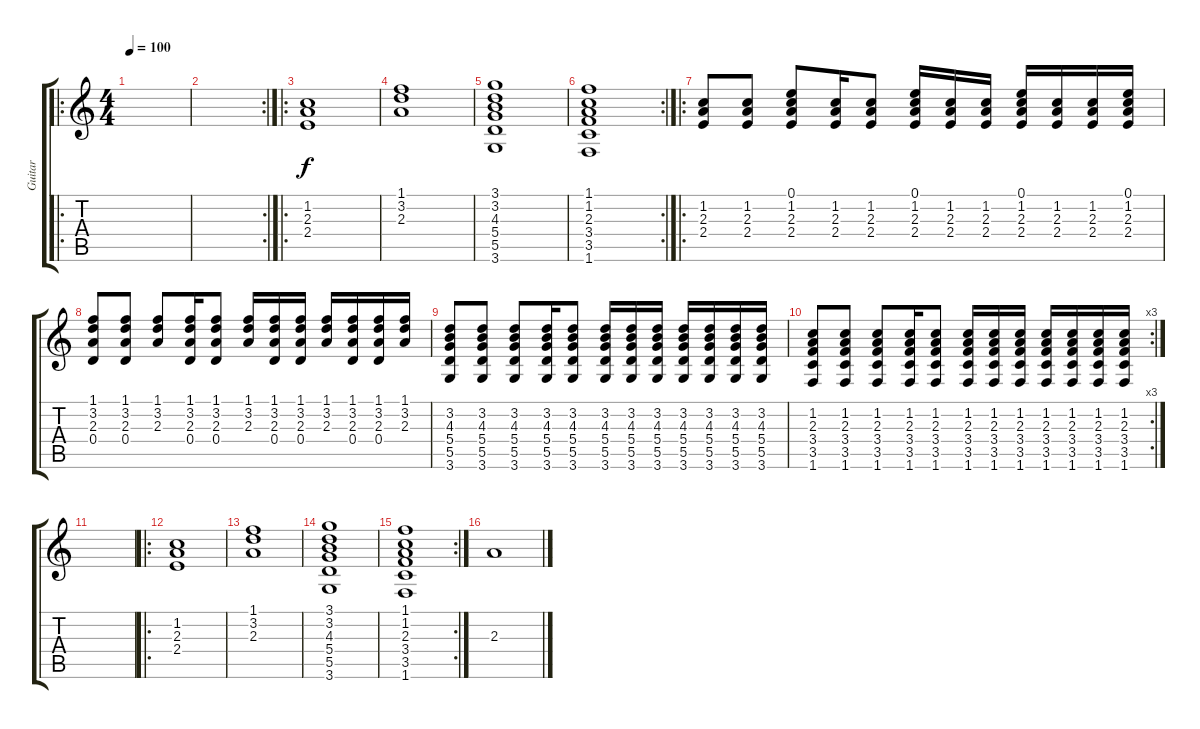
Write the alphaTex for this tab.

\track ("Guitar" "Guitar") {instrument acousticguitarsteel}
\staff {score tabs}
\tuning (E4 B3 G3 D3 A2 E2) {hide}
\ro
\ts (4 4)
\tempo 100
\clef g2
\ks c
|
\rc 2
|
\ro
(1.2 2.3 2.4).1 |
(1.1 3.2 2.3).1 |
(3.1 3.2 4.3 5.4 5.5 3.6).1 |
\rc 2
(1.1 1.2 2.3 3.4 3.5 1.6).1 |
\ro
(1.2 2.3 2.4).8 (1.2 2.3 2.4).8 (0.1 1.2 2.3 2.4).8 (1.2 2.3 2.4).16 (1.2 2.3 2.4).8 (0.1 1.2 2.3 2.4).16 (1.2 2.3 2.4).16 (1.2 2.3 2.4).16 (0.1 1.2 2.3 2.4).16 (1.2 2.3 2.4).16 (1.2 2.3 2.4).16 (0.1 1.2 2.3 2.4).16 |
(1.1 3.2 2.3 0.4).8 (1.1 3.2 2.3 0.4).8 (1.1 3.2 2.3).8 (1.1 3.2 2.3 0.4).16 (1.1 3.2 2.3 0.4).8 (1.1 3.2 2.3).16 (1.1 3.2 2.3 0.4).16 (1.1 3.2 2.3 0.4).16 (1.1 3.2 2.3).16 (1.1 3.2 2.3 0.4).16 (1.1 3.2 2.3 0.4).16 (1.1 3.2 2.3).16 |
(3.2 4.3 5.4 5.5 3.6).8 (3.2 4.3 5.4 5.5 3.6).8 (3.2 4.3 5.4 5.5 3.6).8 (3.2 4.3 5.4 5.5 3.6).16 (3.2 4.3 5.4 5.5 3.6).8 (3.2 4.3 5.4 5.5 3.6).16 (3.2 4.3 5.4 5.5 3.6).16 (3.2 4.3 5.4 5.5 3.6).16 (3.2 4.3 5.4 5.5 3.6).16 (3.2 4.3 5.4 5.5 3.6).16 (3.2 4.3 5.4 5.5 3.6).16 (3.2 4.3 5.4 5.5 3.6).16 |
\rc 3
(1.2 2.3 3.4 3.5 1.6).8 (1.2 2.3 3.4 3.5 1.6).8 (1.2 2.3 3.4 3.5 1.6).8 (1.2 2.3 3.4 3.5 1.6).16 (1.2 2.3 3.4 3.5 1.6).8 (1.2 2.3 3.4 3.5 1.6).16 (1.2 2.3 3.4 3.5 1.6).16 (1.2 2.3 3.4 3.5 1.6).16 (1.2 2.3 3.4 3.5 1.6).16 (1.2 2.3 3.4 3.5 1.6).16 (1.2 2.3 3.4 3.5 1.6).16 (1.2 2.3 3.4 3.5 1.6).16 |
|
\ro
(1.2 2.3 2.4).1 |
(1.1 3.2 2.3).1 |
(3.1 3.2 4.3 5.4 5.5 3.6).1 |
\rc 2
(1.1 1.2 2.3 3.4 3.5 1.6).1 |
2.3.1
